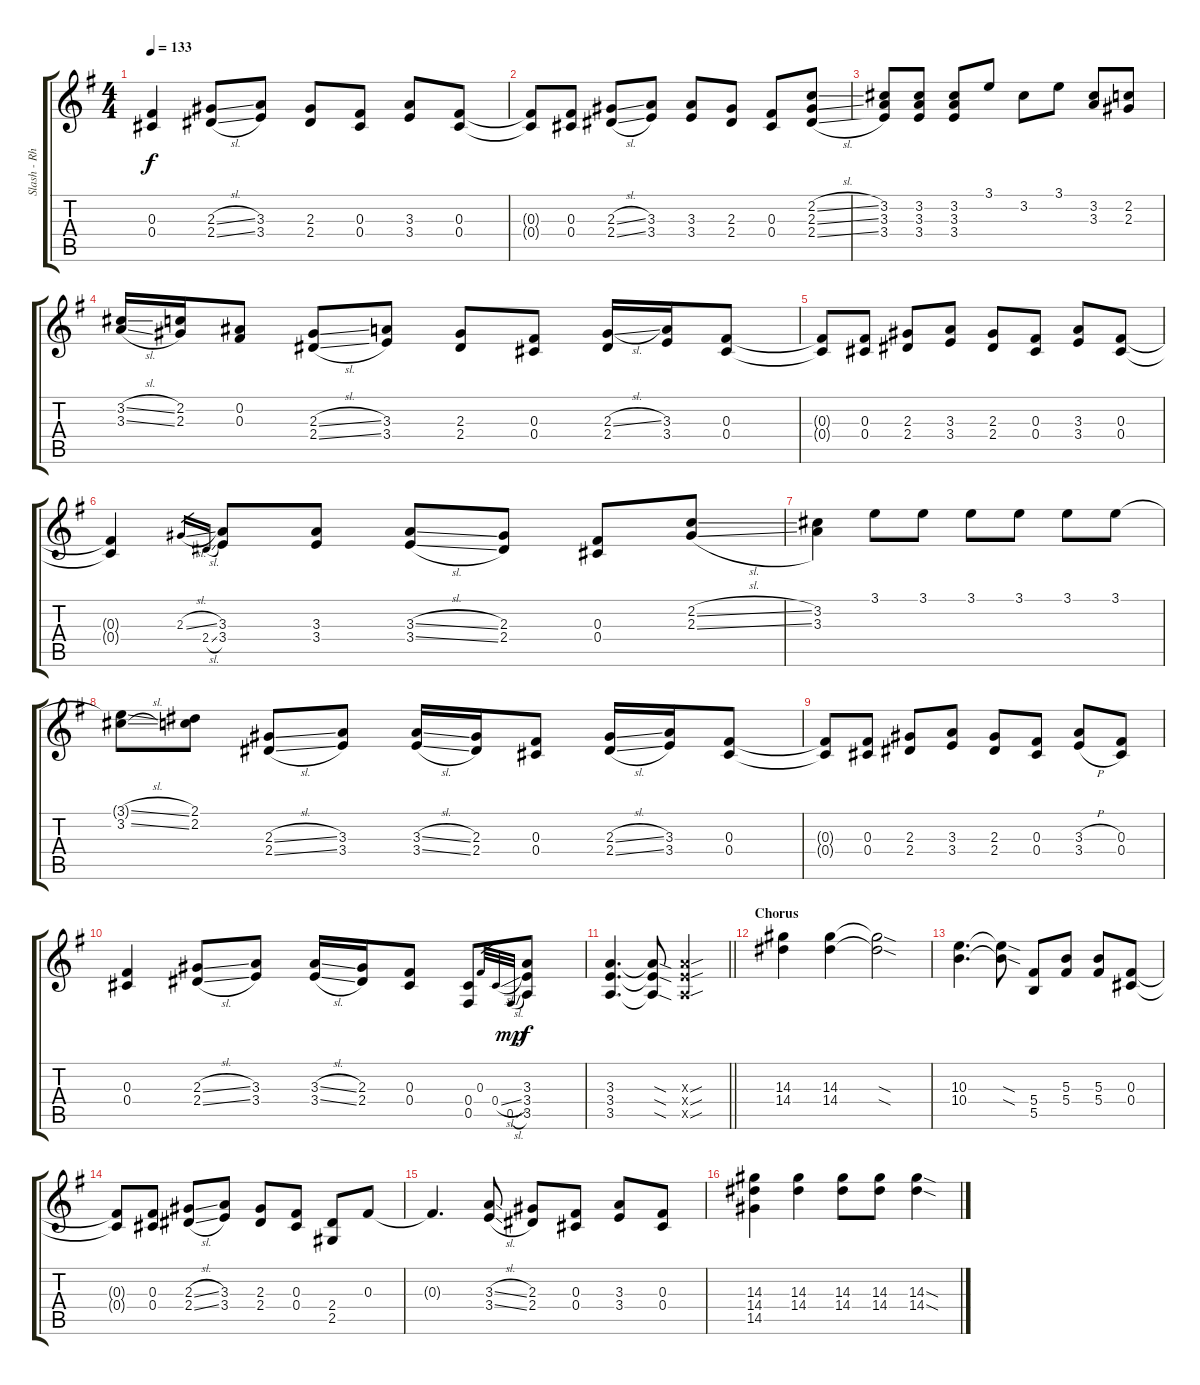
\track ("Slash - Rhytm Guitar" "Slash - Rh") {instrument distortionguitar}
\staff {score tabs}
\tuning (Db4 Bb3 Gb3 Db3 Gb2 Db2) {hide}
\ts (4 4)
\tempo 133
\clef g2
\ks g
(0.3{t} 0.4{t}).4{dy f} (2.3{sl} 2.4{sl}).8 (3.3 3.4).8 (2.3 2.4).8 (0.3 0.4).8 (3.3 3.4).8 (0.3 0.4).8 |
(0.3{t} 0.4{t}).8 (0.3 0.4).8 (2.3{sl} 2.4{sl}).8 (3.3 3.4).8 (3.3 3.4).8 (2.3 2.4).8 (0.3 0.4).8 (2.2{sl} 2.3{sl} 2.4{sl}).8 |
(3.2 3.3 3.4).8 (3.2 3.3 3.4).8 (3.2 3.3 3.4).8 3.1.8 3.2.8 3.1.8 (3.2 3.3).8 (2.2 2.3).8 |
(3.2{sl} 3.3{sl}).16 (2.2 2.3).16 (0.2 0.3).8 (2.3{sl} 2.4{sl}).8 (3.3 3.4).8 (2.3 2.4).8 (0.3 0.4).8 (2.3{sl} 2.4).16 (3.3 3.4).16 (0.3 0.4).8 |
(0.3{t} 0.4{t}).8 (0.3 0.4).8 (2.3 2.4).8 (3.3 3.4).8 (2.3 2.4).8 (0.3 0.4).8 (3.3 3.4).8 (0.3 0.4).8 |
(0.3{t} 0.4{t}).4 2.3{sl}.16{gr} 2.4{sl}.16{gr} (3.3 3.4).8 (3.3 3.4).8 (3.3{sl} 3.4{sl}).8 (2.3 2.4).8 (0.3 0.4).8 (2.2{sl} 2.3{sl}).8 |
(3.2 3.3).4 3.1.8 3.1.8 3.1.8 3.1.8 3.1.8 3.1.8 |
(3.1{sl t} 3.2{sl}).8 (2.1 2.2).8 (2.3{sl} 2.4{sl}).8 (3.3 3.4).8 (3.3{sl} 3.4{sl}).16 (2.3 2.4).16 (0.3 0.4).8 (2.3{sl} 2.4{sl}).16 (3.3 3.4).16 (0.3 0.4).8 |
(0.3{t} 0.4{t}).8 (0.3 0.4).8 (2.3 2.4).8 (3.3 3.4).8 (2.3 2.4).8 (0.3 0.4).8 (3.3{h} 3.4{h}).8 (0.3 0.4).8 |
(0.3 0.4).4 (2.3{sl} 2.4{sl}).8 (3.3 3.4).8 (3.3{sl} 3.4{sl}).16 (2.3 2.4).16 (0.3 0.4).8 (0.4 0.5).8 0.3.32{gr} 0.4{sl}.32{gr} 0.5{sl}.32{gr dy mp} (3.3 3.4 3.5).8{dy f} |
\barLineRight lightlight
(3.3 3.4 3.5).4{d} (3.3{sod t} 3.4{sod t} 3.5{sod t}).8 (3.3{sou x} 3.4{sou x} 3.5{sou x}).2 |
\section ("" "Chorus")
(14.3 14.4).4 (14.3 14.4).4 (14.3{sod t} 14.4{sod t}).2 |
(10.3 10.4).4{d} (10.3{sod t} 10.4{sod t}).8 (5.4 5.5).8 (5.3 5.4).8 (5.3 5.4).8 (0.3 0.4).8 |
(0.3{t} 0.4{t}).8 (0.3 0.4).8 (2.3{sl} 2.4{sl}).8 (3.3 3.4).8 (2.3 2.4).8 (0.3 0.4).8 (2.4 2.5).8 0.3.8 |
0.3{t}.4{d} (3.3{sl} 3.4{sl}).8 (2.3 2.4).8 (0.3 0.4).8 (3.3 3.4).8 (0.3 0.4).8 |
(14.3 14.4 14.5).4 (14.3 14.4).4 (14.3 14.4).8 (14.3 14.4).8 (14.3{sod} 14.4{sod}).4
